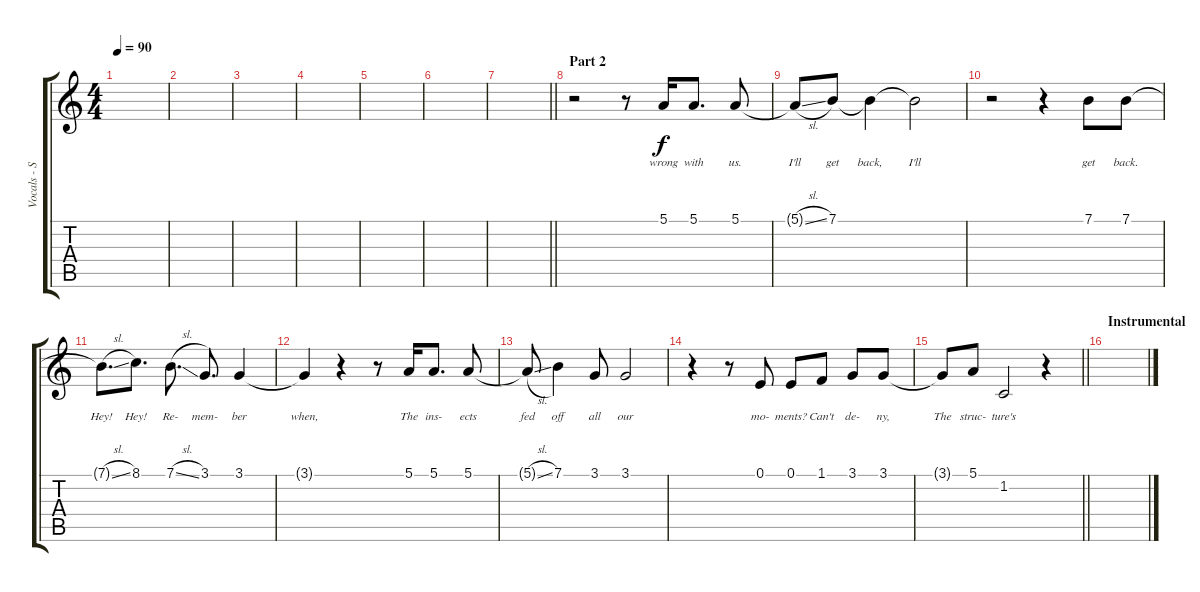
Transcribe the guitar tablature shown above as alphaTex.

\track ("Vocals - Simon Neil" "Vocals - S") {instrument altosax}
\staff {score tabs}
\tuning (E4 B3 G3 D3 A2 E2) {hide}
\ts (4 4)
\tempo 90
\clef g2
\ks c
|
|
|
|
|
|
\barLineRight lightlight
|
\section ("" "Part 2")
r.2 r.8 5.1.16{lyrics (0 "wrong") lyrics (1 "") lyrics (2 "") lyrics (3 "") lyrics (4 "")} 5.1.8{d lyrics (0 "with") lyrics (1 "") lyrics (2 "") lyrics (3 "") lyrics (4 "")} 5.1.8{lyrics (0 "us.") lyrics (1 "") lyrics (2 "") lyrics (3 "") lyrics (4 "")} |
5.1{sl t}.8{lyrics (0 "I'll") lyrics (1 "") lyrics (2 "") lyrics (3 "") lyrics (4 "")} 7.1.8{lyrics (0 "get") lyrics (1 "") lyrics (2 "") lyrics (3 "") lyrics (4 "")} 7.1{t}.4{lyrics (0 "back,") lyrics (1 "") lyrics (2 "") lyrics (3 "") lyrics (4 "")} 7.1{t}.2{lyrics (0 "I'll") lyrics (1 "") lyrics (2 "") lyrics (3 "") lyrics (4 "")} |
r.2 r.4 7.1.8{lyrics (0 "get") lyrics (1 "") lyrics (2 "") lyrics (3 "") lyrics (4 "")} 7.1.8{lyrics (0 "back.") lyrics (1 "") lyrics (2 "") lyrics (3 "") lyrics (4 "")} |
7.1{sl t}.8{d lyrics (0 "Hey!") lyrics (1 "") lyrics (2 "") lyrics (3 "") lyrics (4 "")} 8.1.8{d lyrics (0 "Hey!") lyrics (1 "") lyrics (2 "") lyrics (3 "") lyrics (4 "")} 7.1{sl}.8{d lyrics (0 "Re-") lyrics (1 "") lyrics (2 "") lyrics (3 "") lyrics (4 "")} 3.1.8{d lyrics (0 "mem-") lyrics (1 "") lyrics (2 "") lyrics (3 "") lyrics (4 "")} 3.1.4{lyrics (0 "ber") lyrics (1 "") lyrics (2 "") lyrics (3 "") lyrics (4 "")} |
3.1{t}.4{lyrics (0 "when,") lyrics (1 "") lyrics (2 "") lyrics (3 "") lyrics (4 "")} r.4 r.8 5.1.16{lyrics (0 "The") lyrics (1 "") lyrics (2 "") lyrics (3 "") lyrics (4 "")} 5.1.8{d lyrics (0 "ins-") lyrics (1 "") lyrics (2 "") lyrics (3 "") lyrics (4 "")} 5.1.8{lyrics (0 "ects") lyrics (1 "") lyrics (2 "") lyrics (3 "") lyrics (4 "")} |
5.1{sl t}.8{lyrics (0 "fed") lyrics (1 "") lyrics (2 "") lyrics (3 "") lyrics (4 "")} 7.1.4{lyrics (0 "off") lyrics (1 "") lyrics (2 "") lyrics (3 "") lyrics (4 "")} 3.1.8{lyrics (0 "all") lyrics (1 "") lyrics (2 "") lyrics (3 "") lyrics (4 "")} 3.1.2{lyrics (0 "our") lyrics (1 "") lyrics (2 "") lyrics (3 "") lyrics (4 "")} |
r.4 r.8 0.1.8{lyrics (0 "mo-") lyrics (1 "") lyrics (2 "") lyrics (3 "") lyrics (4 "")} 0.1.8{lyrics (0 "ments?") lyrics (1 "") lyrics (2 "") lyrics (3 "") lyrics (4 "")} 1.1.8{lyrics (0 "Can't") lyrics (1 "") lyrics (2 "") lyrics (3 "") lyrics (4 "")} 3.1.8{lyrics (0 "de-") lyrics (1 "") lyrics (2 "") lyrics (3 "") lyrics (4 "")} 3.1.8{lyrics (0 "ny,") lyrics (1 "") lyrics (2 "") lyrics (3 "") lyrics (4 "")} |
\barLineRight lightlight
3.1{t}.8{lyrics (0 "The") lyrics (1 "") lyrics (2 "") lyrics (3 "") lyrics (4 "")} 5.1.8{lyrics (0 "struc-") lyrics (1 "") lyrics (2 "") lyrics (3 "") lyrics (4 "")} 1.2.2{lyrics (0 "ture's") lyrics (1 "") lyrics (2 "") lyrics (3 "") lyrics (4 "")} r.4 |
\section ("" "Instrumental")
